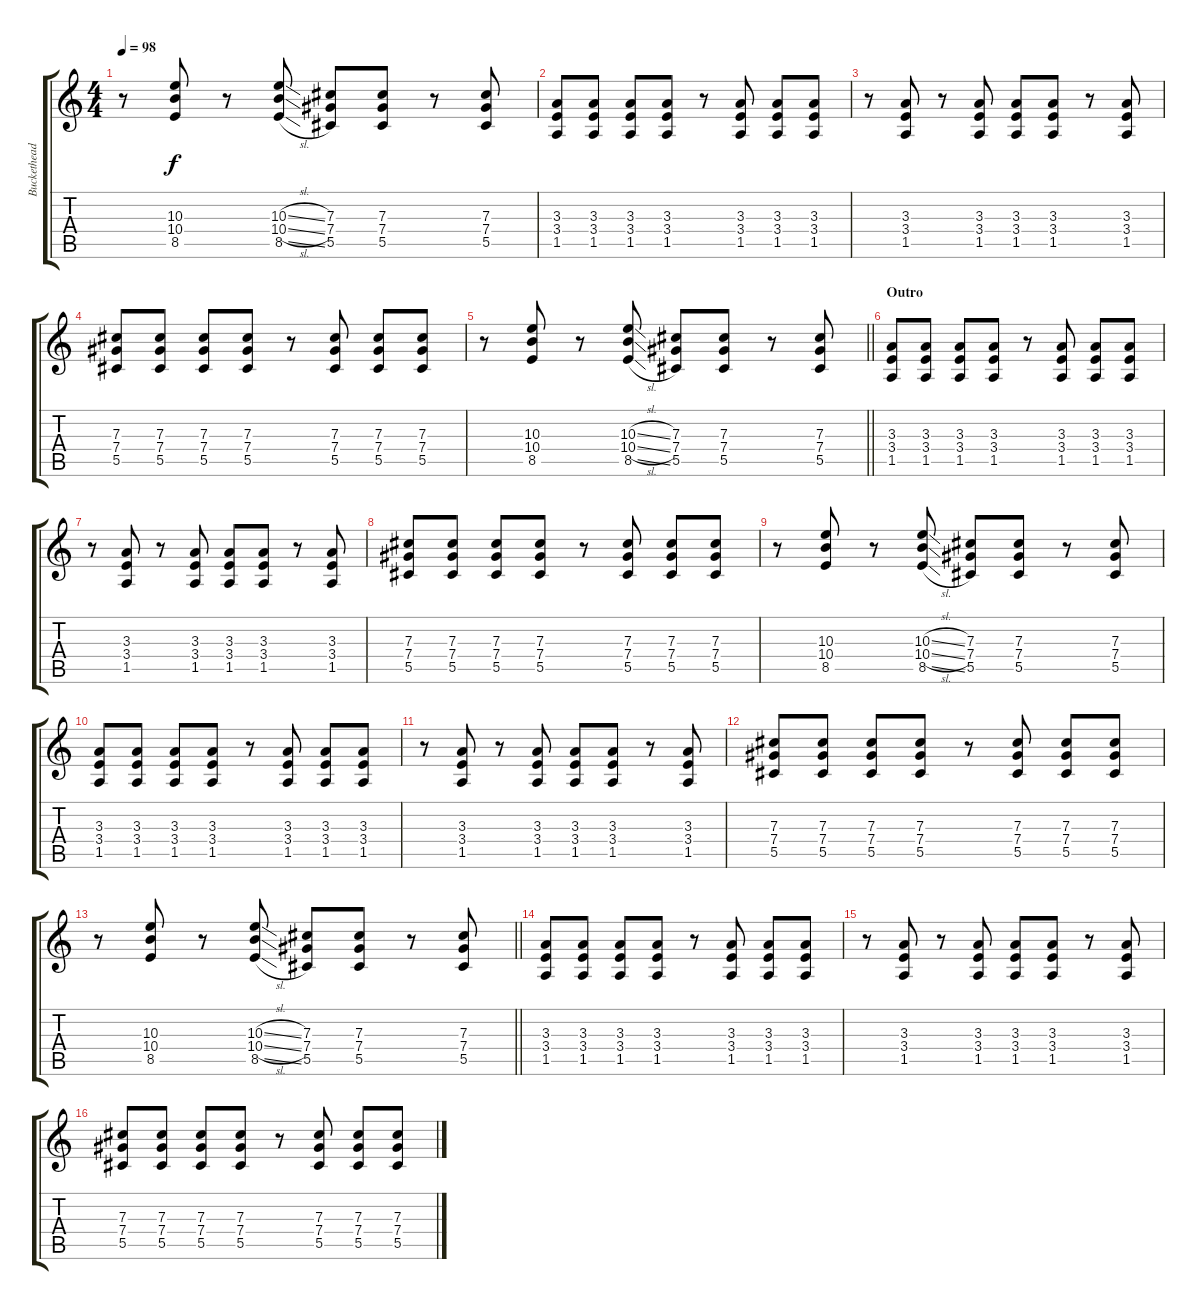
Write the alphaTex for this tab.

\track ("Buckethead" "Buckethead") {instrument distortionguitar}
\staff {score tabs}
\tuning (Eb4 Bb3 Gb3 Db3 Ab2 Db2) {hide}
\ts (4 4)
\tempo 98
\clef g2
\ks c
r.8{dy f} (10.3 10.4 8.5).8 r.8 (10.3{sl} 10.4{sl} 8.5{sl}).8 (7.3 7.4 5.5).8 (7.3 7.4 5.5).8 r.8 (7.3 7.4 5.5).8 |
(3.3 3.4 1.5).8 (3.3 3.4 1.5).8 (3.3 3.4 1.5).8 (3.3 3.4 1.5).8 r.8 (3.3 3.4 1.5).8 (3.3 3.4 1.5).8 (3.3 3.4 1.5).8 |
r.8 (3.3 3.4 1.5).8 r.8 (3.3 3.4 1.5).8 (3.3 3.4 1.5).8 (3.3 3.4 1.5).8 r.8 (3.3 3.4 1.5).8 |
(7.3 7.4 5.5).8 (7.3 7.4 5.5).8 (7.3 7.4 5.5).8 (7.3 7.4 5.5).8 r.8 (7.3 7.4 5.5).8 (7.3 7.4 5.5).8 (7.3 7.4 5.5).8 |
\barLineRight lightlight
r.8 (10.3 10.4 8.5).8 r.8 (10.3{sl} 10.4{sl} 8.5{sl}).8 (7.3 7.4 5.5).8 (7.3 7.4 5.5).8 r.8 (7.3 7.4 5.5).8 |
\section ("" "Outro")
(3.3 3.4 1.5).8 (3.3 3.4 1.5).8 (3.3 3.4 1.5).8 (3.3 3.4 1.5).8 r.8 (3.3 3.4 1.5).8 (3.3 3.4 1.5).8 (3.3 3.4 1.5).8 |
r.8 (3.3 3.4 1.5).8 r.8 (3.3 3.4 1.5).8 (3.3 3.4 1.5).8 (3.3 3.4 1.5).8 r.8 (3.3 3.4 1.5).8 |
(7.3 7.4 5.5).8 (7.3 7.4 5.5).8 (7.3 7.4 5.5).8 (7.3 7.4 5.5).8 r.8 (7.3 7.4 5.5).8 (7.3 7.4 5.5).8 (7.3 7.4 5.5).8 |
r.8 (10.3 10.4 8.5).8 r.8 (10.3{sl} 10.4{sl} 8.5{sl}).8 (7.3 7.4 5.5).8 (7.3 7.4 5.5).8 r.8 (7.3 7.4 5.5).8 |
(3.3 3.4 1.5).8 (3.3 3.4 1.5).8 (3.3 3.4 1.5).8 (3.3 3.4 1.5).8 r.8 (3.3 3.4 1.5).8 (3.3 3.4 1.5).8 (3.3 3.4 1.5).8 |
r.8 (3.3 3.4 1.5).8 r.8 (3.3 3.4 1.5).8 (3.3 3.4 1.5).8 (3.3 3.4 1.5).8 r.8 (3.3 3.4 1.5).8 |
(7.3 7.4 5.5).8 (7.3 7.4 5.5).8 (7.3 7.4 5.5).8 (7.3 7.4 5.5).8 r.8 (7.3 7.4 5.5).8 (7.3 7.4 5.5).8 (7.3 7.4 5.5).8 |
\barLineRight lightlight
r.8 (10.3 10.4 8.5).8 r.8 (10.3{sl} 10.4{sl} 8.5{sl}).8 (7.3 7.4 5.5).8 (7.3 7.4 5.5).8 r.8 (7.3 7.4 5.5).8 |
(3.3 3.4 1.5).8 (3.3 3.4 1.5).8 (3.3 3.4 1.5).8 (3.3 3.4 1.5).8 r.8 (3.3 3.4 1.5).8 (3.3 3.4 1.5).8 (3.3 3.4 1.5).8 |
r.8 (3.3 3.4 1.5).8 r.8 (3.3 3.4 1.5).8 (3.3 3.4 1.5).8 (3.3 3.4 1.5).8 r.8 (3.3 3.4 1.5).8 |
(7.3 7.4 5.5).8 (7.3 7.4 5.5).8 (7.3 7.4 5.5).8 (7.3 7.4 5.5).8 r.8 (7.3 7.4 5.5).8 (7.3 7.4 5.5).8 (7.3 7.4 5.5).8
